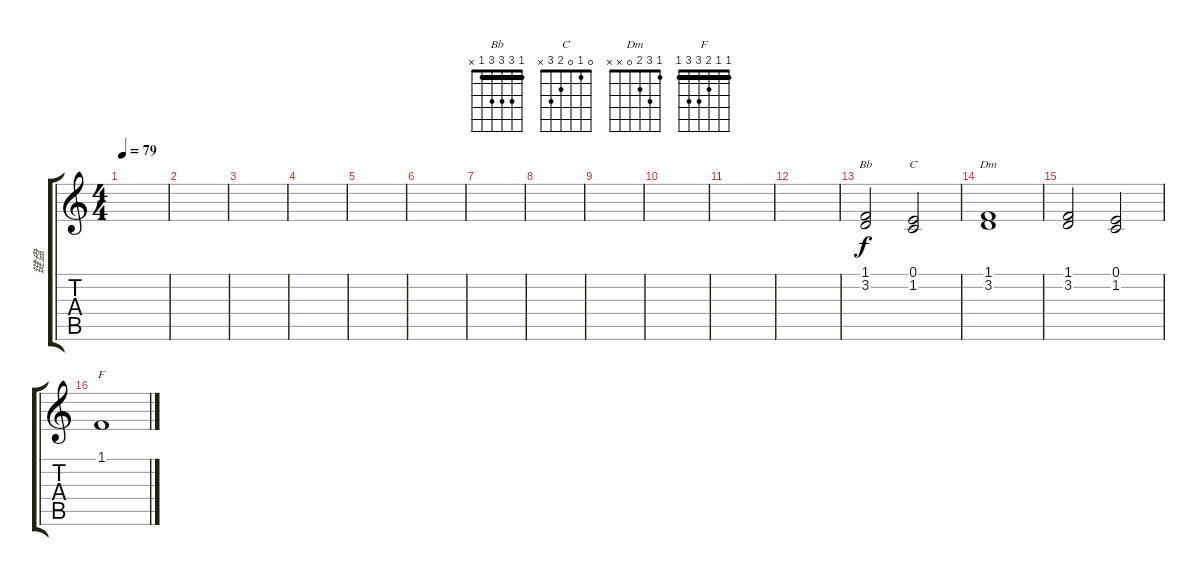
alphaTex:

\track ("键盘" "键盘") {instrument pad8sweep}
\staff {score tabs}
\tuning (E4 B3 G3 D3 A2 E2) {hide}
\chord ("Bb" 1 3 3 3 1 x) {barre 1}
\chord ("C" 0 1 0 2 3 x)
\chord ("Dm" 1 3 2 0 x x)
\chord ("F" 1 1 2 3 3 1) {barre 1}
\ts (4 4)
\tempo 79
\clef g2
\ks c
|
|
|
|
|
|
|
|
|
|
|
|
(1.1 3.2).2{ch "Bb" dy f volume 13 instrument stringensemble1} (0.1 1.2).2{ch "C"} |
(1.1 3.2).1{ch "Dm"} |
(1.1 3.2).2 (0.1 1.2).2 |
1.1.1{ch "F"}
